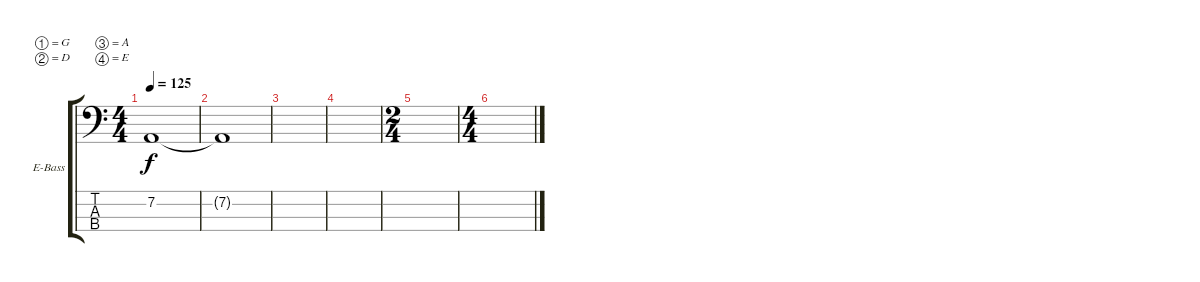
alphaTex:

\defaultSystemsLayout 4
\bracketExtendMode groupsimilarinstruments
\firstSystemTrackNameOrientation horizontal
\otherSystemsTrackNameOrientation horizontal
\track ("Electric Bass" "E-Bass") {instrument electricbassfinger}
\staff {score tabs}
\tuning (G1 D1 A0 E0)
\ts (4 4)
\tempo 125
\clef f4
\ks c
7.2{t}.1{dy f} |
7.2{t}.1 |
|
|
\ts (2 4)
|
\ts (4 4)
